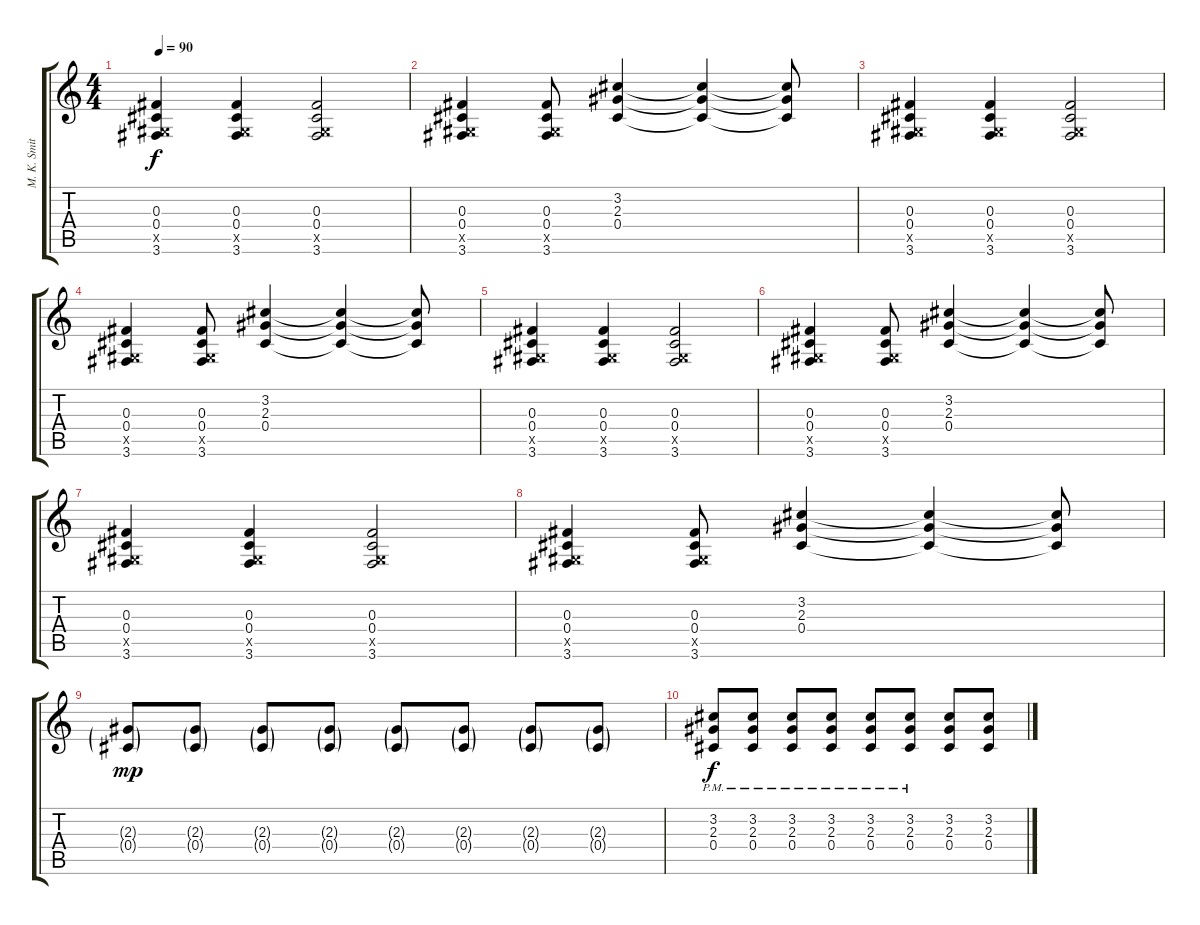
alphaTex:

\track ("M. K. Smith" "M. K. Smit") {instrument distortionguitar}
\staff {score tabs}
\tuning (Eb4 Bb3 Gb3 Db3 Ab2 Eb2) {hide}
\ts (4 4)
\tempo 90
\clef g2
\ks c
(0.3 0.4 0.5{x} 3.6).4{dy f} (0.3 0.4 0.5{x} 3.6).4 (0.3 0.4 0.5{x} 3.6).2 |
(0.3 0.4 0.5{x} 3.6).4 (0.3 0.4 0.5{x} 3.6).8 (3.2 2.3 0.4).4 (3.2{t} 2.3{t} 0.4{t}).4 (3.2{t} 2.3{t} 0.4{t}).8 |
(0.3 0.4 0.5{x} 3.6).4 (0.3 0.4 0.5{x} 3.6).4 (0.3 0.4 0.5{x} 3.6).2 |
(0.3 0.4 0.5{x} 3.6).4 (0.3 0.4 0.5{x} 3.6).8 (3.2 2.3 0.4).4 (3.2{t} 2.3{t} 0.4{t}).4 (3.2{t} 2.3{t} 0.4{t}).8 |
(0.3 0.4 0.5{x} 3.6).4 (0.3 0.4 0.5{x} 3.6).4 (0.3 0.4 0.5{x} 3.6).2 |
(0.3 0.4 0.5{x} 3.6).4 (0.3 0.4 0.5{x} 3.6).8 (3.2 2.3 0.4).4 (3.2{t} 2.3{t} 0.4{t}).4 (3.2{t} 2.3{t} 0.4{t}).8 |
(0.3 0.4 0.5{x} 3.6).4 (0.3 0.4 0.5{x} 3.6).4 (0.3 0.4 0.5{x} 3.6).2 |
(0.3 0.4 0.5{x} 3.6).4 (0.3 0.4 0.5{x} 3.6).8 (3.2 2.3 0.4).4 (3.2{t} 2.3{t} 0.4{t}).4 (3.2{t} 2.3{t} 0.4{t}).8 |
(2.3{g} 0.4{g}).8{dy mp} (2.3{g} 0.4{g}).8 (2.3{g} 0.4{g}).8 (2.3{g} 0.4{g}).8 (2.3{g} 0.4{g}).8 (2.3{g} 0.4{g}).8 (2.3{g} 0.4{g}).8 (2.3{g} 0.4{g}).8 |
(3.2{pm} 2.3{pm} 0.4{pm}).8{dy f} (3.2{pm} 2.3{pm} 0.4{pm}).8 (3.2{pm} 2.3{pm} 0.4{pm}).8 (3.2{pm} 2.3{pm} 0.4{pm}).8 (3.2{pm} 2.3{pm} 0.4{pm}).8 (3.2{pm} 2.3{pm} 0.4{pm}).8 (3.2 2.3 0.4).8 (3.2 2.3 0.4).8
